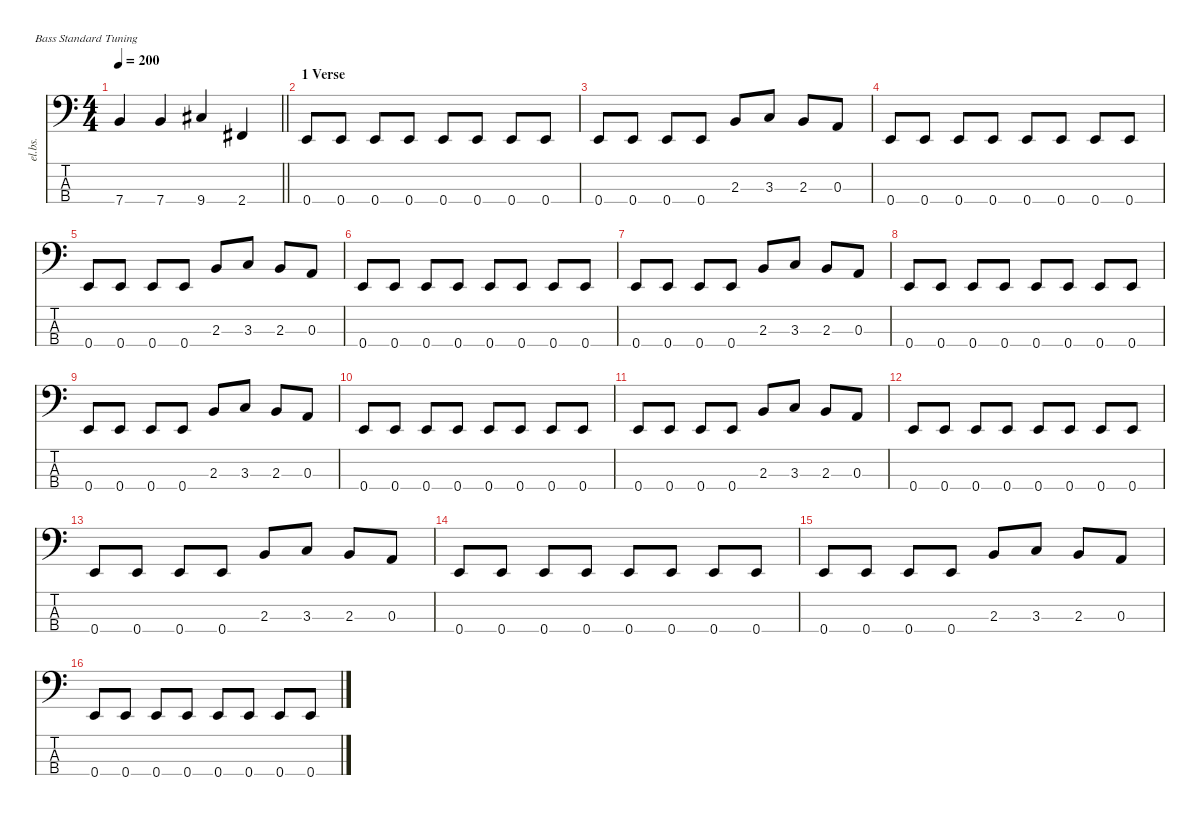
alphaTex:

\defaultSystemsLayout 4
\hideDynamics
\bracketExtendMode nobrackets
\otherSystemsTrackNameOrientation horizontal
\track ("Cliff Burton (Bass)" "el.bs.") {instrument electricbasspick}
\staff {score tabs}
\tuning (G2 D2 A1 E1)
\ts (4 4)
\tempo 200
\clef f4
\barLineRight lightlight
\ks c
7.4.4{dy f beam Up} 7.4.4{beam Up} 9.4{acc #}.4{beam Up} 2.4{acc #}.4{beam Up} |
\section ("" "1 Verse")
0.4.8{beam Up} 0.4.8{beam Up} 0.4.8{beam Up} 0.4.8{beam Up} 0.4.8{beam Up} 0.4.8{beam Up} 0.4.8{beam Up} 0.4.8{beam Up} |
0.4.8{beam Up} 0.4.8{beam Up} 0.4.8{beam Up} 0.4.8{beam Up} 2.3.8{beam Up} 3.3.8{beam Up} 2.3.8{beam Up} 0.3.8{beam Up} |
0.4.8{beam Up} 0.4.8{beam Up} 0.4.8{beam Up} 0.4.8{beam Up} 0.4.8{beam Up} 0.4.8{beam Up} 0.4.8{beam Up} 0.4.8{beam Up} |
0.4.8{beam Up} 0.4.8{beam Up} 0.4.8{beam Up} 0.4.8{beam Up} 2.3.8{beam Up} 3.3.8{beam Up} 2.3.8{beam Up} 0.3.8{beam Up} |
0.4.8{beam Up} 0.4.8{beam Up} 0.4.8{beam Up} 0.4.8{beam Up} 0.4.8{beam Up} 0.4.8{beam Up} 0.4.8{beam Up} 0.4.8{beam Up} |
0.4.8{beam Up} 0.4.8{beam Up} 0.4.8{beam Up} 0.4.8{beam Up} 2.3.8{beam Up} 3.3.8{beam Up} 2.3.8{beam Up} 0.3.8{beam Up} |
0.4.8{beam Up} 0.4.8{beam Up} 0.4.8{beam Up} 0.4.8{beam Up} 0.4.8{beam Up} 0.4.8{beam Up} 0.4.8{beam Up} 0.4.8{beam Up} |
0.4.8{beam Up} 0.4.8{beam Up} 0.4.8{beam Up} 0.4.8{beam Up} 2.3.8{beam Up} 3.3.8{beam Up} 2.3.8{beam Up} 0.3.8{beam Up} |
0.4.8{beam Up} 0.4.8{beam Up} 0.4.8{beam Up} 0.4.8{beam Up} 0.4.8{beam Up} 0.4.8{beam Up} 0.4.8{beam Up} 0.4.8{beam Up} |
0.4.8{beam Up} 0.4.8{beam Up} 0.4.8{beam Up} 0.4.8{beam Up} 2.3.8{beam Up} 3.3.8{beam Up} 2.3.8{beam Up} 0.3.8{beam Up} |
0.4.8{beam Up} 0.4.8{beam Up} 0.4.8{beam Up} 0.4.8{beam Up} 0.4.8{beam Up} 0.4.8{beam Up} 0.4.8{beam Up} 0.4.8{beam Up} |
0.4.8{beam Up} 0.4.8{beam Up} 0.4.8{beam Up} 0.4.8{beam Up} 2.3.8{beam Up} 3.3.8{beam Up} 2.3.8{beam Up} 0.3.8{beam Up} |
0.4.8{beam Up} 0.4.8{beam Up} 0.4.8{beam Up} 0.4.8{beam Up} 0.4.8{beam Up} 0.4.8{beam Up} 0.4.8{beam Up} 0.4.8{beam Up} |
0.4.8{beam Up} 0.4.8{beam Up} 0.4.8{beam Up} 0.4.8{beam Up} 2.3.8{beam Up} 3.3.8{beam Up} 2.3.8{beam Up} 0.3.8{beam Up} |
0.4.8{beam Up} 0.4.8{beam Up} 0.4.8{beam Up} 0.4.8{beam Up} 0.4.8{beam Up} 0.4.8{beam Up} 0.4.8{beam Up} 0.4.8{beam Up}
